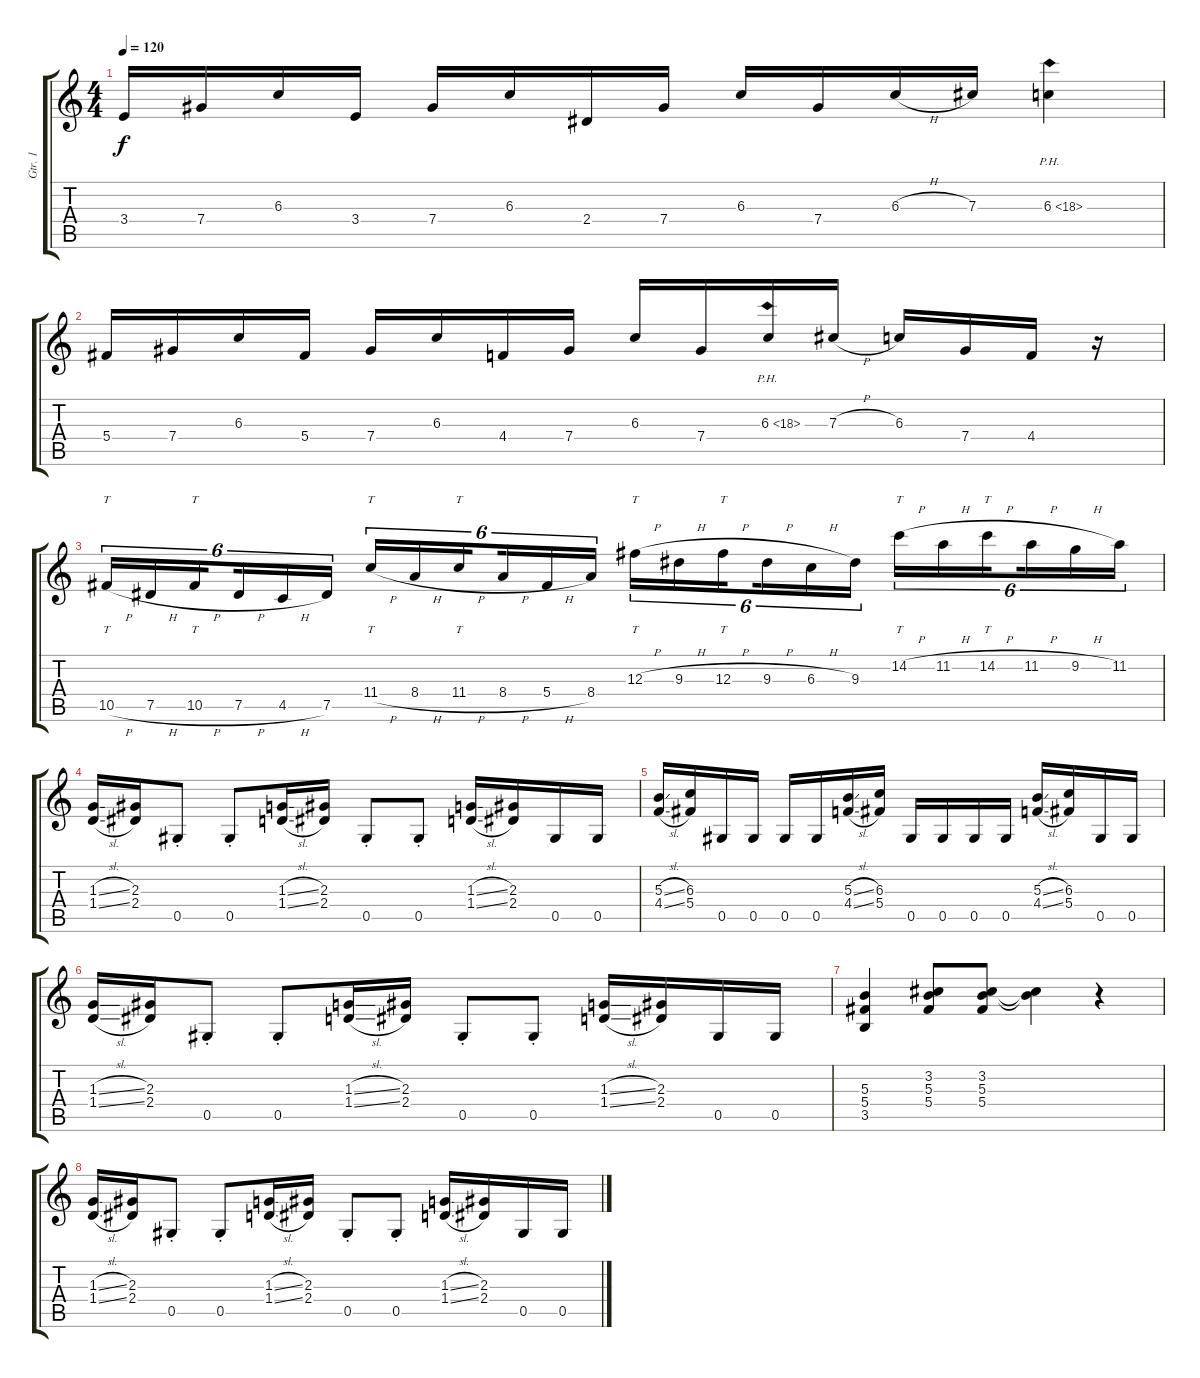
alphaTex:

\track ("Gtr. 1" "Gtr. 1") {instrument distortionguitar}
\staff {score tabs}
\tuning (Eb4 Bb3 Gb3 Db3 Ab2 Eb2) {hide}
\ts (4 4)
\tempo 120
\clef g2
\ks c
3.4.16{dy f} 7.4.16 6.3.16 3.4.16 7.4.16 6.3.16 2.4.16 7.4.16 6.3.16 7.4.16 6.3{h}.16 7.3.16 6.3{ph 12}.4 |
5.4.16 7.4.16 6.3.16 5.4.16 7.4.16 6.3.16 4.4.16 7.4.16 6.3.16 7.4.16 6.3{ph 12}.16 7.3{h}.16 6.3.16 7.4.16 4.4.16 r.16 |
10.5{h}.16{tt tu (6 4)} 7.5{h}.16{tu (6 4)} 10.5{h}.16{tt tu (6 4) beam splitsecondary} 7.5{h}.16{tu (6 4)} 4.5{h}.16{tu (6 4)} 7.5.16{tu (6 4)} 11.4{h}.16{tt tu (6 4)} 8.4{h}.16{tu (6 4)} 11.4{h}.16{tt tu (6 4) beam splitsecondary} 8.4{h}.16{tu (6 4)} 5.4{h}.16{tu (6 4)} 8.4.16{tu (6 4)} 12.3{h}.16{tt tu (6 4)} 9.3{h}.16{tu (6 4)} 12.3{h}.16{tt tu (6 4) beam splitsecondary} 9.3{h}.16{tu (6 4)} 6.3{h}.16{tu (6 4)} 9.3.16{tu (6 4)} 14.2{h}.16{tt tu (6 4)} 11.2{h}.16{tu (6 4)} 14.2{h}.16{tt tu (6 4) beam splitsecondary} 11.2{h}.16{tu (6 4)} 9.2{h}.16{tu (6 4)} 11.2.16{tu (6 4)} |
(1.3{sl} 1.4{sl}).16 (2.3 2.4).16 0.5{st}.8 0.5{st}.8 (1.3{sl} 1.4{sl}).16 (2.3 2.4).16 0.5{st}.8 0.5{st}.8 (1.3{sl} 1.4{sl}).16 (2.3 2.4).16 0.5.16 0.5.16 |
(5.3{sl} 4.4{sl}).16 (6.3 5.4).16 0.5.16 0.5.16 0.5.16 0.5.16 (5.3{sl} 4.4{sl}).16 (6.3 5.4).16 0.5.16 0.5.16 0.5.16 0.5.16 (5.3{sl} 4.4{sl}).16 (6.3 5.4).16 0.5.16 0.5.16 |
(1.3{sl} 1.4{sl}).16 (2.3 2.4).16 0.5{st}.8 0.5{st}.8 (1.3{sl} 1.4{sl}).16 (2.3 2.4).16 0.5{st}.8 0.5{st}.8 (1.3{sl} 1.4{sl}).16 (2.3 2.4).16 0.5.16 0.5.16 |
(5.3 5.4 3.5).4 (3.2 5.3 5.4).8 (3.2 5.3 5.4).8 (3.2{t} 5.3{t}).4 r.4 |
(1.3{sl} 1.4{sl}).16 (2.3 2.4).16 0.5{st}.8 0.5{st}.8 (1.3{sl} 1.4{sl}).16 (2.3 2.4).16 0.5{st}.8 0.5{st}.8 (1.3{sl} 1.4{sl}).16 (2.3 2.4).16 0.5.16 0.5.16
